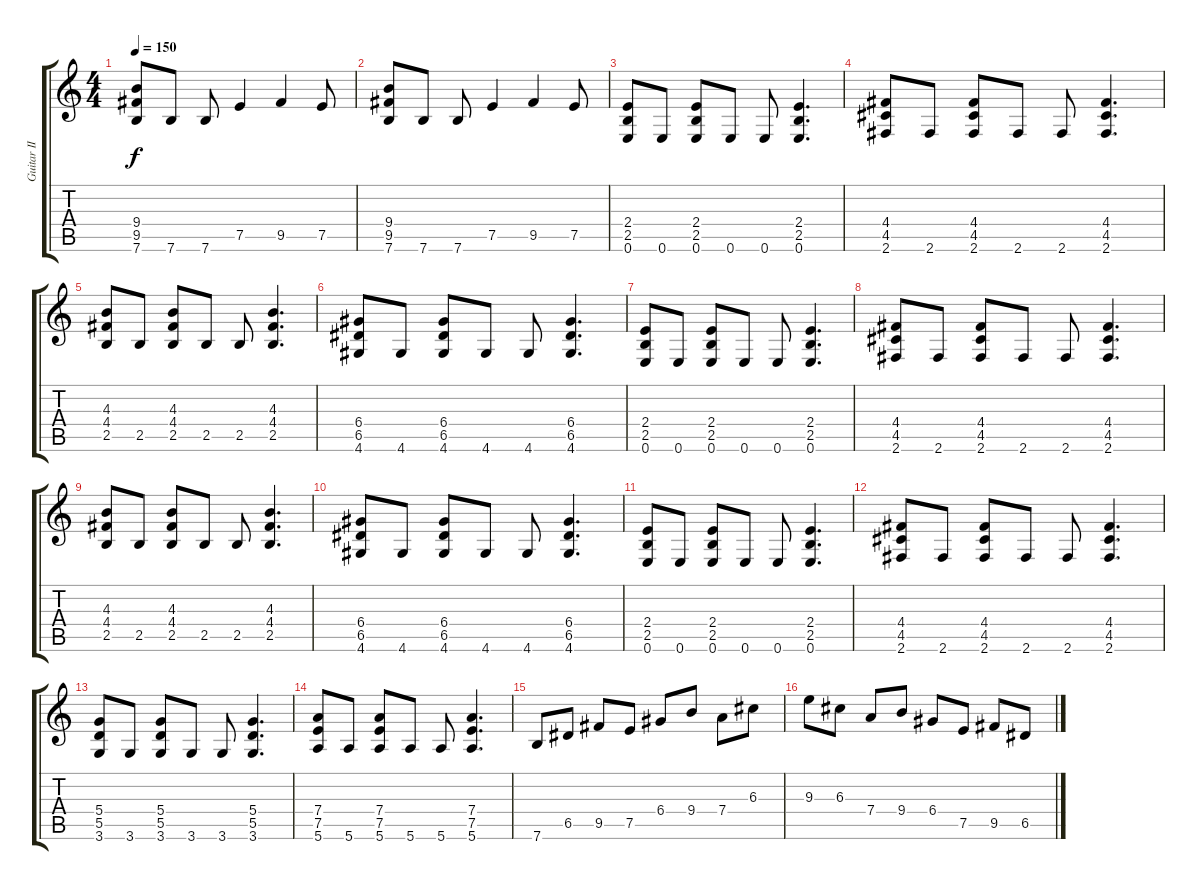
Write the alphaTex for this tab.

\track ("Guitar II" "Guitar II") {instrument distortionguitar}
\staff {score tabs}
\tuning (E4 B3 G3 D3 A2 E2) {hide}
\ts (4 4)
\tempo 150
\clef g2
\ks c
(9.4 9.5 7.6).8{dy f} 7.6.8 7.6.8 7.5.4 9.5.4 7.5.8 |
(9.4 9.5 7.6).8 7.6.8 7.6.8 7.5.4 9.5.4 7.5.8 |
(2.4 2.5 0.6).8{volume 11} 0.6.8 (2.4 2.5 0.6).8 0.6.8 0.6.8 (2.4 2.5 0.6).4{d} |
(4.4 4.5 2.6).8 2.6.8 (4.4 4.5 2.6).8 2.6.8 2.6.8 (4.4 4.5 2.6).4{d} |
(4.3 4.4 2.5).8 2.5.8 (4.3 4.4 2.5).8 2.5.8 2.5.8 (4.3 4.4 2.5).4{d} |
(6.4 6.5 4.6).8 4.6.8 (6.4 6.5 4.6).8 4.6.8 4.6.8 (6.4 6.5 4.6).4{d} |
(2.4 2.5 0.6).8 0.6.8 (2.4 2.5 0.6).8 0.6.8 0.6.8 (2.4 2.5 0.6).4{d} |
(4.4 4.5 2.6).8 2.6.8 (4.4 4.5 2.6).8 2.6.8 2.6.8 (4.4 4.5 2.6).4{d} |
(4.3 4.4 2.5).8 2.5.8 (4.3 4.4 2.5).8 2.5.8 2.5.8 (4.3 4.4 2.5).4{d} |
(6.4 6.5 4.6).8 4.6.8 (6.4 6.5 4.6).8 4.6.8 4.6.8 (6.4 6.5 4.6).4{d} |
(2.4 2.5 0.6).8 0.6.8 (2.4 2.5 0.6).8 0.6.8 0.6.8 (2.4 2.5 0.6).4{d} |
(4.4 4.5 2.6).8 2.6.8 (4.4 4.5 2.6).8 2.6.8 2.6.8 (4.4 4.5 2.6).4{d} |
(5.4 5.5 3.6).8 3.6.8 (5.4 5.5 3.6).8 3.6.8 3.6.8 (5.4 5.5 3.6).4{d} |
(7.4 7.5 5.6).8 5.6.8 (7.4 7.5 5.6).8 5.6.8 5.6.8 (7.4 7.5 5.6).4{d} |
7.6.8 6.5.8 9.5.8 7.5.8 6.4.8 9.4.8 7.4.8 6.3.8 |
9.3.8 6.3.8 7.4.8 9.4.8 6.4.8 7.5.8 9.5.8 6.5.8
